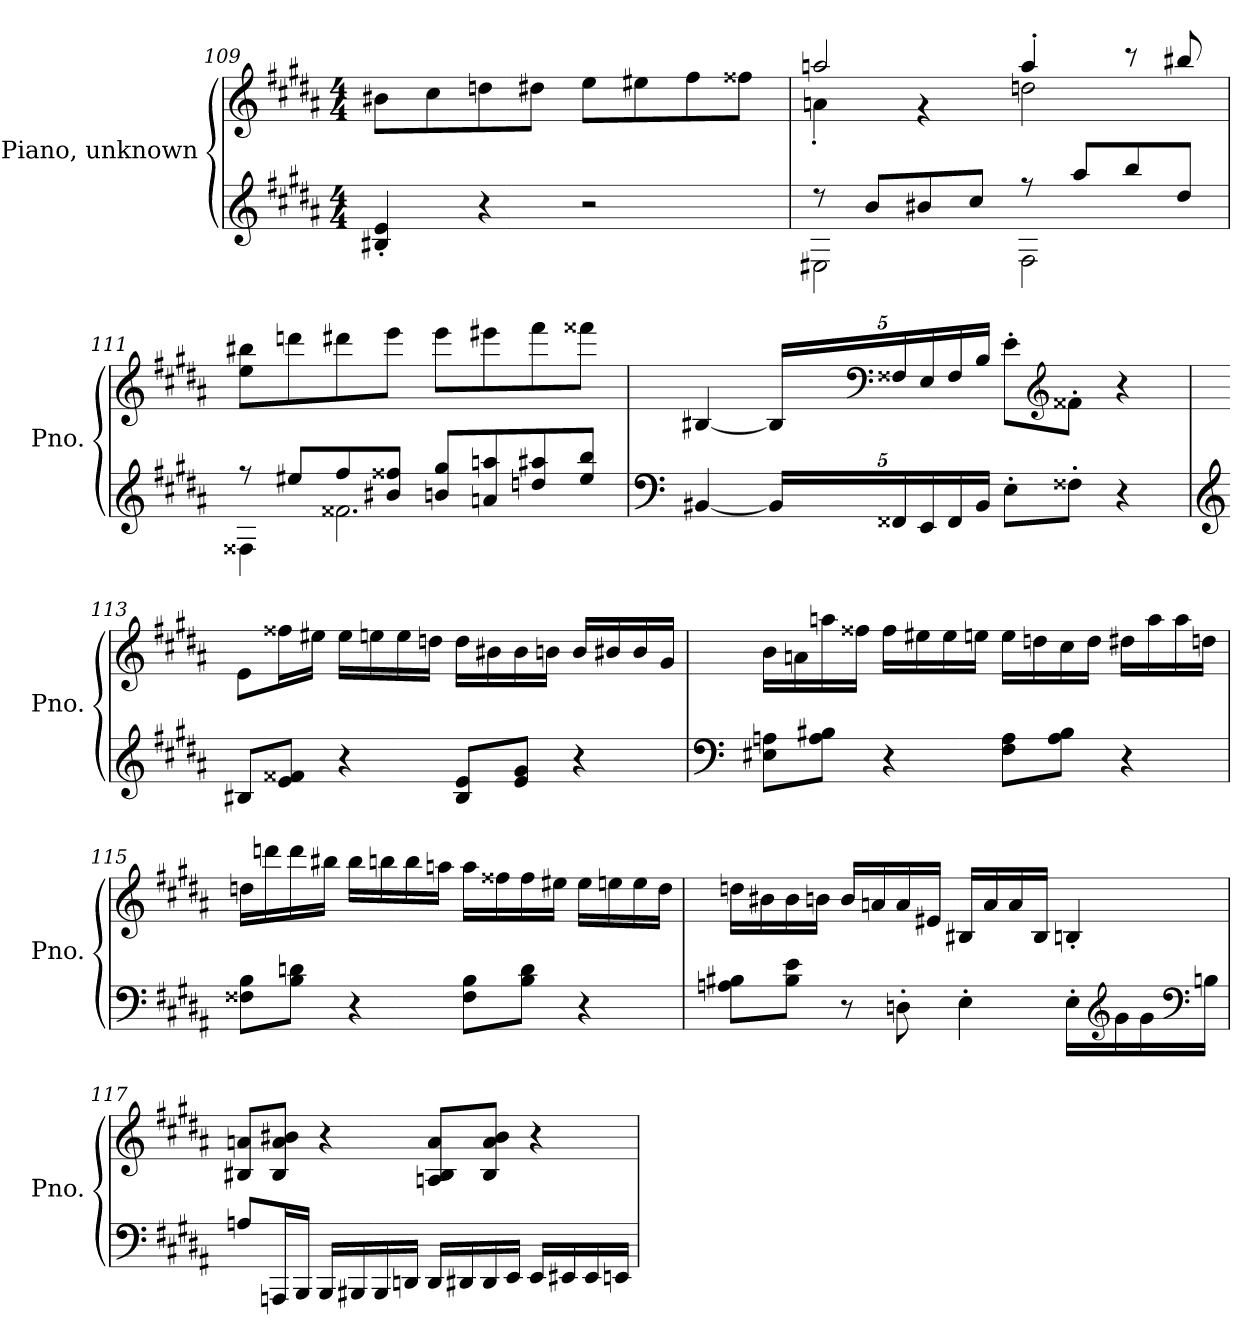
**kern	**kern
*part1	*part1
*staff2	*staff1
*I"Piano, unknown	*
*I'Pno.	*
*clefG2	*clefG2
*k[f#c#g#d#a#]	*k[f#c#g#d#a#]
*M4/4	*M4/4
=109	=109
4B#X/' 4e/'	8b#X\L
.	8cc#\
4r	8ddn\
.	8dd#X\J
2r	8ee\L
.	8ee#X\
.	8ff#\
.	8ff##X\J
=110	=110
*^	*^
8r	2E#X\	2aan/	4an'\
8b/L	.	.	.
8b#X/	.	.	4r
8cc#/J	.	.	.
8r	2F#\	4aa'/	2ddn\
8aa#/L	.	.	.
8bb/	.	8r	.
8dd#/J	.	8bb#X/	.
*	*	*v	*v
!!LO:LB:g=z
=111	=111	=111
8r	4F##X\	8ee\ 8bb#X\L
8ee#X/L	.	8dddn\
8ff#/	2.f##X\	8ddd#X\
8b#X/ 8ff##X/J	.	8eee\J
8bn/ 8gg#/L	.	8eee\L
8an/ 8aan/	.	8eee#X\
8ddn/ 8aa#X/	.	8fff#\
8ee#/ 8bb/J	.	8fff##X\J
*v	*v	*
=112	=112
*clefF4	*
[4BB#X/	[4B#X/
*Xbrackettup	*Xbrackettup
20BB#/LL]	20B#/LL]
*	*clefF4
20FF##X/	20F##X/
20EE/	20E/
20FF##/	20F##/
20BB#/JJ	20B#/JJ
8E'\L	8e'\L
*	*clefG2
8F##X'\J	8f##X'\J
4r	4r
!!LO:LB:g=z
=113	=113
*clefG2	*
8B#X/L	8e\L
8e/ 8f##X/J	16ff##X\L
.	16ee#X\JJ
4r	16ee#\LL
.	16een\
.	16ee\
.	16ddn\JJ
8B#/ 8e/L	16dd\LL
.	16b#X\
8e/ 8g#/J	16b#\
.	16bn\JJ
4r	16b/LL
.	16b#X/
.	16b#/
.	16g#/JJ
!!LO:PB:g=z
=114	=114
*clefF4	*
8E#X\ 8An\L	16b\LL
.	16an\
8A\ 8B#X\J	16aan\
.	16ff##X\JJ
4r	16ff##\LL
.	16ee#X\
.	16ee#\
.	16een\JJ
8F#\ 8A\L	16ee\LL
.	16ddn\
8A\ 8B#\J	16cc#\
.	16dd\JJ
4r	16dd#X\LL
.	16aa\
.	16aa\
.	16ddn\JJ
!!LO:LB:g=z
=115	=115
8F##X\ 8B\L	16ddn\LL
.	16dddn\
8B\ 8dn\J	16ddd\
.	16bb#X\JJ
4r	16bb#\LL
.	16bbn\
.	16bb\
.	16aan\JJ
8F##\ 8B\L	16aa\LL
.	16ff##X\
8B\ 8d\J	16ff##\
.	16ee#X\JJ
4r	16ee#\LL
.	16een\
.	16ee\
.	16dd\JJ
!!LO:LB:g=z
=116	=116
8An\ 8B#X\L	16ddn\LL
.	16b#X\
8B#\ 8e\J	16b#\
.	16bn\JJ
8r	16b/LL
.	16an/
8Dn'\	16a/
.	16e#X/JJ
4E'\	16B#X/LL
.	16a/
.	16a/
.	16B#/JJ
16E'\LL	4Bn'/
*clefG2	*
16g#\	.
16g#\	.
*clefF4	*
16Bn\JJ	.
!!LO:LB:g=z
=117	=117
8An/L	8B#X/ 8an/L
16AAAn/L	8B#/ 8a/ 8b#X/J
16BBB/JJ	.
16BBB/LL	4r
16BBB#X/	.
16BBB#/	.
16DDn/JJ	.
16DD/LL	8An/ 8B#/ 8a/L
16DD#X/	.
16DD#/	8B#/ 8a/ 8b#/J
16EE/JJ	.
16EE/LL	4r
16EE#X/	.
16EE#/	.
16EEn/JJ	.
=	=
*-	*-
